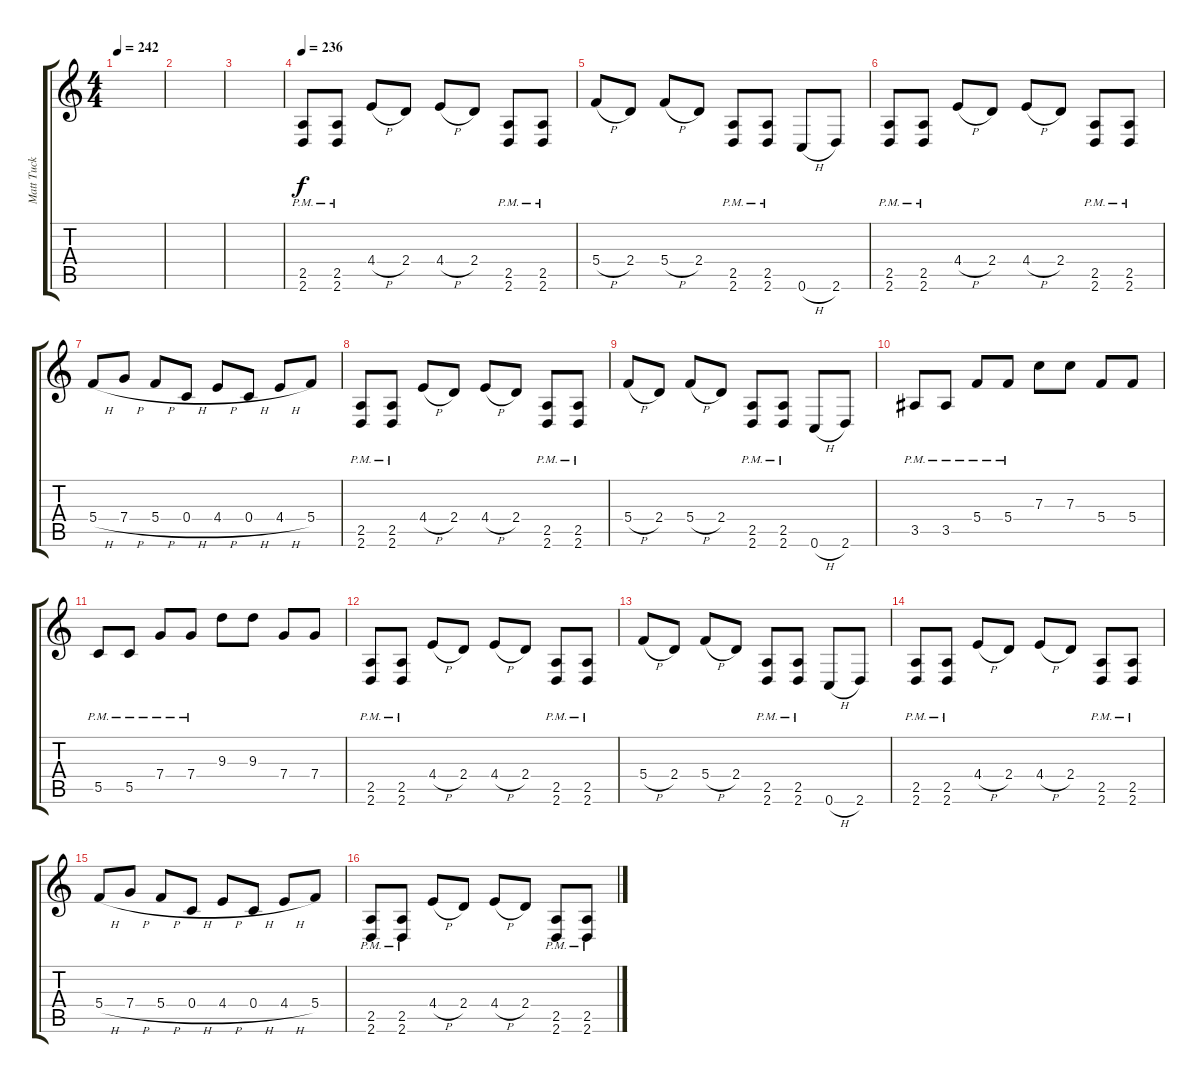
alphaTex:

\track ("Matt Tuck" "Matt Tuck") {instrument distortionguitar}
\staff {score tabs}
\tuning (D4 A3 F3 C3 G2 C2) {hide}
\ts (4 4)
\tempo 242
\clef g2
\ks c
|
|
|
\tempo 236
(2.5{pm} 2.6{pm}).8 (2.5{pm} 2.6{pm}).8 4.4{h}.8 2.4.8 4.4{h}.8 2.4.8 (2.5{pm} 2.6{pm}).8 (2.5{pm} 2.6{pm}).8 |
5.4{h}.8 2.4.8 5.4{h}.8 2.4.8 (2.5{pm} 2.6{pm}).8 (2.5{pm} 2.6{pm}).8 0.6{h}.8 2.6.8 |
(2.5{pm} 2.6{pm}).8 (2.5{pm} 2.6{pm}).8 4.4{h}.8 2.4.8 4.4{h}.8 2.4.8 (2.5{pm} 2.6{pm}).8 (2.5{pm} 2.6{pm}).8 |
5.4{h}.8 7.4{h}.8 5.4{h}.8 0.4{h}.8 4.4{h}.8 0.4{h}.8 4.4{h}.8 5.4.8 |
(2.5{pm} 2.6{pm}).8 (2.5{pm} 2.6{pm}).8 4.4{h}.8 2.4.8 4.4{h}.8 2.4.8 (2.5{pm} 2.6{pm}).8 (2.5{pm} 2.6{pm}).8 |
5.4{h}.8 2.4.8 5.4{h}.8 2.4.8 (2.5{pm} 2.6{pm}).8 (2.5{pm} 2.6{pm}).8 0.6{h}.8 2.6.8 |
3.5{pm}.8 3.5{pm}.8 5.4{pm}.8 5.4{pm}.8 7.3.8 7.3.8 5.4.8 5.4.8 |
5.5{pm}.8 5.5{pm}.8 7.4{pm}.8 7.4{pm}.8 9.3.8 9.3.8 7.4.8 7.4.8 |
(2.5{pm} 2.6{pm}).8 (2.5{pm} 2.6{pm}).8 4.4{h}.8 2.4.8 4.4{h}.8 2.4.8 (2.5{pm} 2.6{pm}).8 (2.5{pm} 2.6{pm}).8 |
5.4{h}.8 2.4.8 5.4{h}.8 2.4.8 (2.5{pm} 2.6{pm}).8 (2.5{pm} 2.6{pm}).8 0.6{h}.8 2.6.8 |
(2.5{pm} 2.6{pm}).8 (2.5{pm} 2.6{pm}).8 4.4{h}.8 2.4.8 4.4{h}.8 2.4.8 (2.5{pm} 2.6{pm}).8 (2.5{pm} 2.6{pm}).8 |
5.4{h}.8 7.4{h}.8 5.4{h}.8 0.4{h}.8 4.4{h}.8 0.4{h}.8 4.4{h}.8 5.4.8 |
(2.5{pm} 2.6{pm}).8 (2.5{pm} 2.6{pm}).8 4.4{h}.8 2.4.8 4.4{h}.8 2.4.8 (2.5{pm} 2.6{pm}).8 (2.5{pm} 2.6{pm}).8
